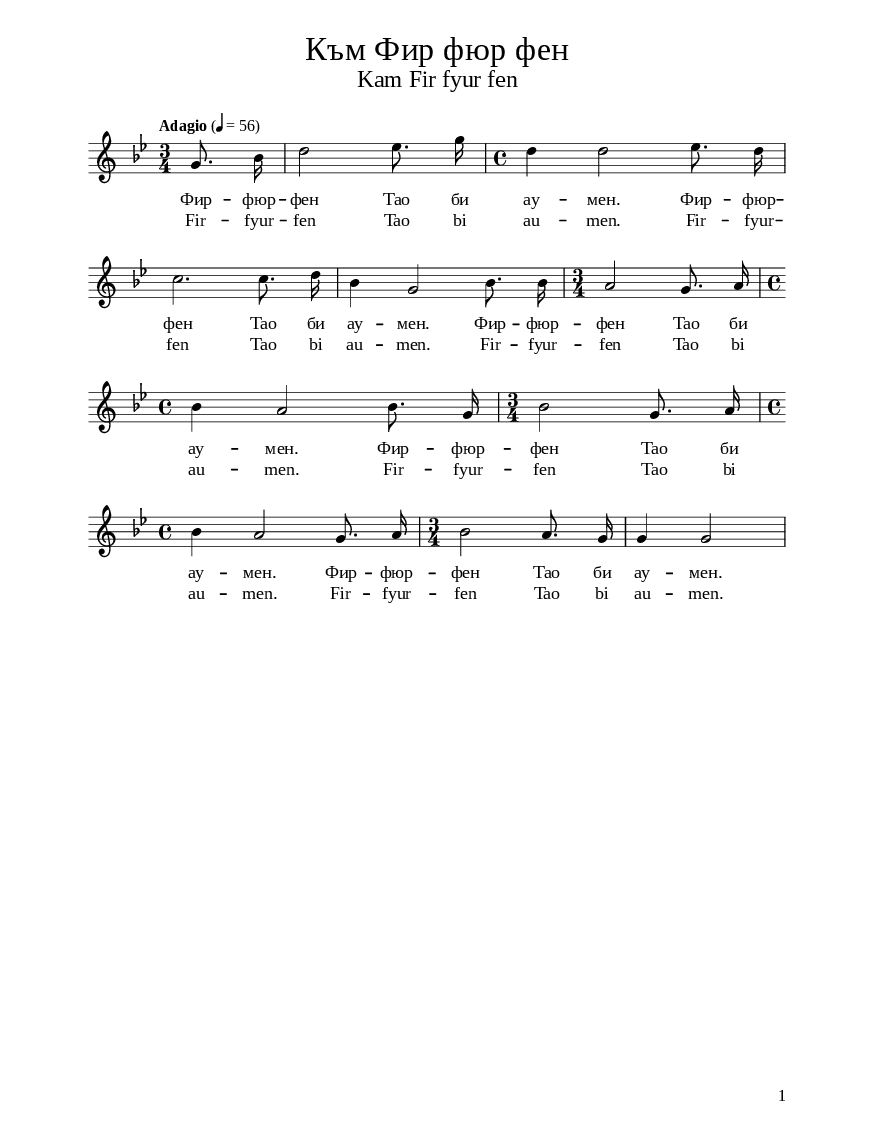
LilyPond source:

\version "2.20.0"

% include paper part and global functions
\include "include/globals.ily"

\bookpart {
  \include "include/bookpart-paper.ily"
  \score {
    \include "include/score-layout.ily"

    \new Voice \relative  c' {
      \clef treble
      \key g \minor
       \time 3/4
      \tempoFunc "Adagio" 4 "56"
    \autoBeamOff

      \partial 4 g'8. bes16 | d2 es8. g16 | \time 4/4 d4 d2 es8. d16 | \break

      c2. c8. d16 | bes4 g2 bes8. bes16 | \time 3/4 a2 g8. a16| \time 4/4 \break

      bes4 a2 bes8. g16 | \time 3/4 bes2 g8. a16 | \time 4/4 \break

      bes4 a2 g8. a16| \time 3/4 bes2 a8. g16 | g4 g2| \break




    }

    \addlyrics {
    Фир -- фюр --
  фен Тао би ау -- мен. Фир -- фюр --
  фен Тао би ау -- мен. Фир -- фюр --
  фен Тао би ау -- мен. Фир -- фюр --
  фен Тао би ау -- мен. Фир -- фюр --
  фен Тао би ау -- мен.}
      \addlyrics {
    Fir -- fyur --
  fen Tao bi au -- men. Fir -- fyur --
  fen Tao bi au -- men. Fir -- fyur --
  fen Tao bi au -- men. Fir -- fyur --
  fen Tao bi au -- men. Fir -- fyur --
  fen Tao bi au -- men.}

        \header {
          title = \titleFunc "Към Фир фюр фен" "Kam Fir fyur fen"
        }

        \midi{}

      } % score



      % include foreign translation(s) of the song
      %\include "lyrics_de/167_2_kazhi_mi_svetli_bozhi_lach_lyrics_de.ly"

    } % bookpart

   
